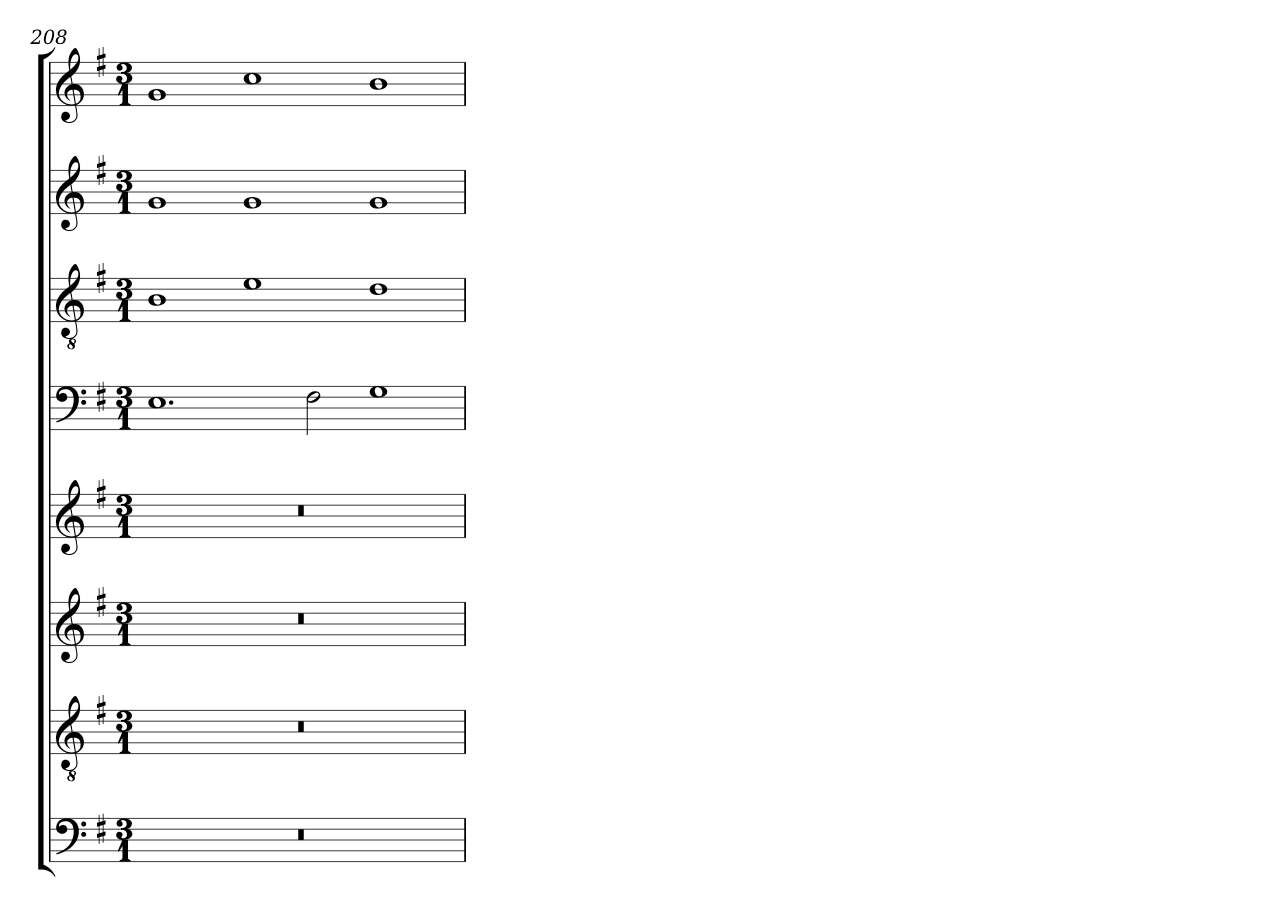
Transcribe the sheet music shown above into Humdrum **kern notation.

**kern	**kern	**kern	**kern	**kern	**kern	**kern	**kern
*part8	*part7	*part6	*part5	*part4	*part3	*part2	*part1
*staff8	*staff7	*staff6	*staff5	*staff4	*staff3	*staff2	*staff1
*clefF4	*clefGv2	*clefG2	*clefG2	*clefF4	*clefGv2	*clefG2	*clefG2
*k[f#]	*k[f#]	*k[f#]	*k[f#]	*k[f#]	*k[f#]	*k[f#]	*k[f#]
*G:	*G:	*G:	*G:	*G:	*G:	*G:	*G:
*M3/1	*M3/1	*M3/1	*M3/1	*M3/1	*M3/1	*M3/1	*M3/1
=208	=208	=208	=208	=208	=208	=208	=208
0.r	0.r	0.r	0.r	1.E	1B	1g	1g
.	.	.	.	.	1e	1g	1cc
.	.	.	.	2F#\	.	.	.
.	.	.	.	1G	1d	1g	1b
=	=	=	=	=	=	=	=
*-	*-	*-	*-	*-	*-	*-	*-
